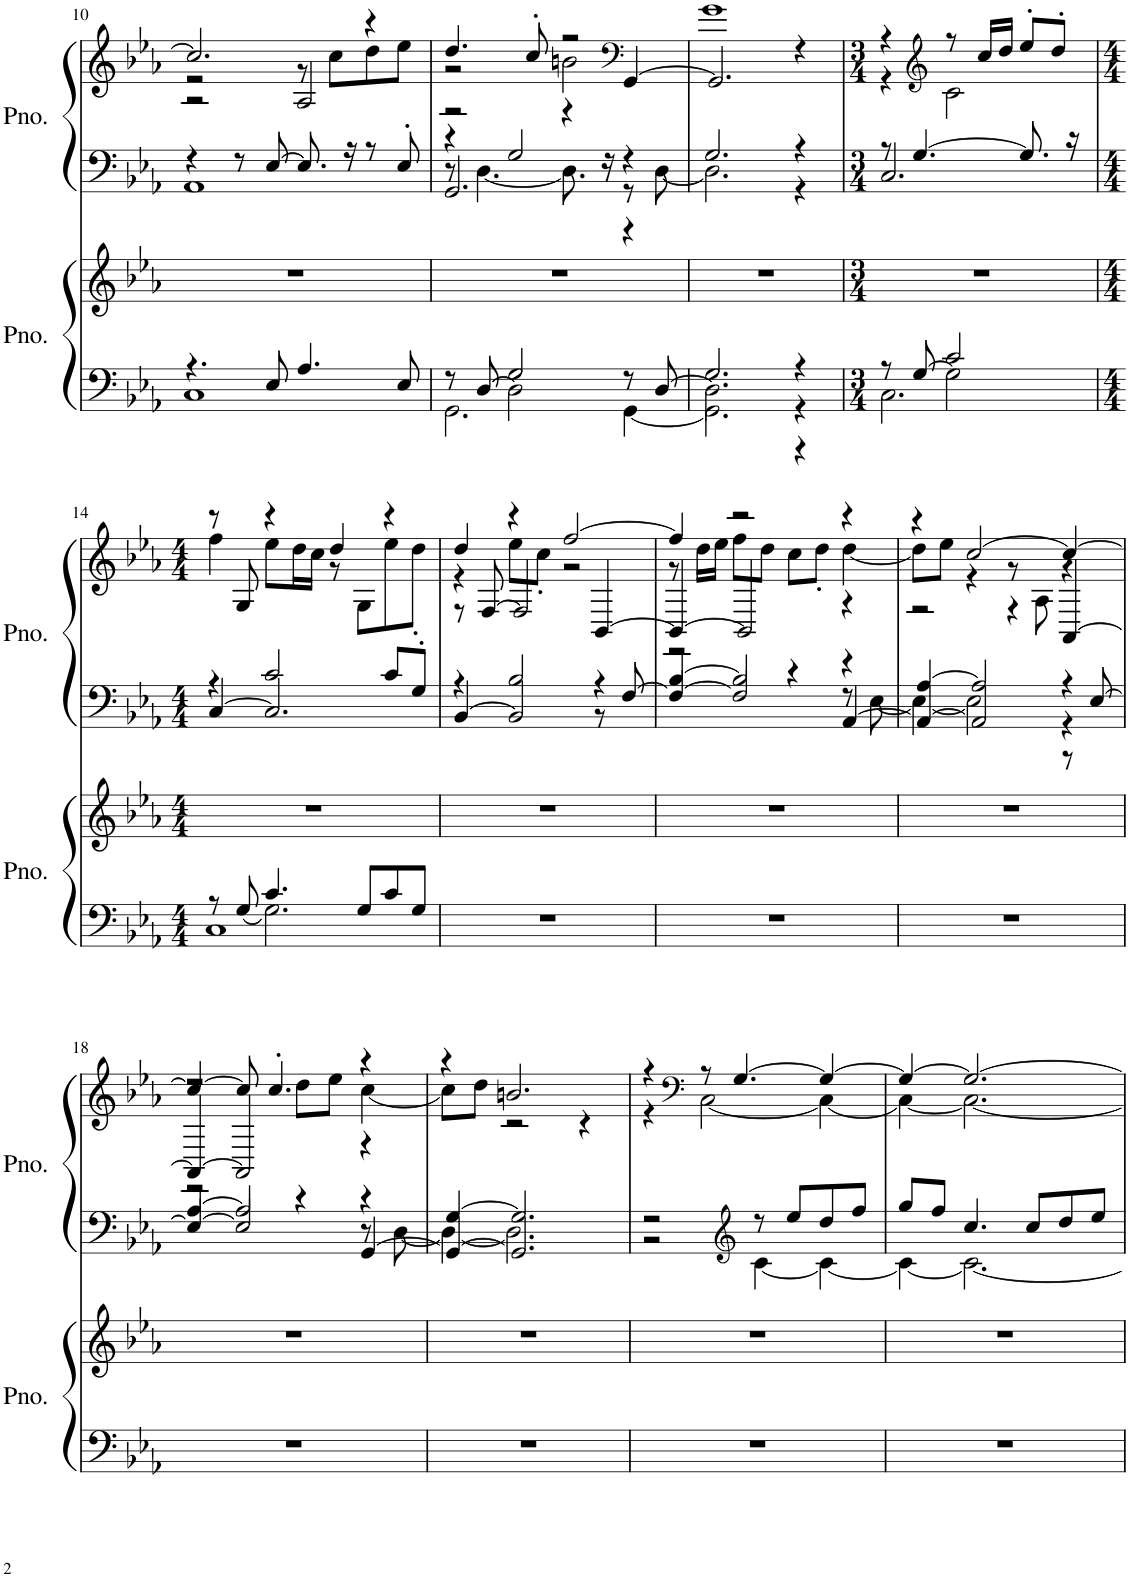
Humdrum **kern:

**kern	**kern	**kern	**kern
*part2	*part2	*part1	*part1
*staff4	*staff3	*staff2	*staff1
*I"Piano	*	*I"Piano	*
*I'Pno.	*	*I'Pno.	*
!!LO:PB:g=z
*clefF4	*clefG2	*clefG2	*clefF4
*k[b-e-a-]	*k[b-e-a-]	*k[b-e-a-]	*k[b-e-a-]
*M4/4	*M4/4	*M4/4	*M4/4
=10	=10	=10	=10
*^	*	*^	*^
*	*	*	*	*	*	*^
4.r	1C	1r	4r	1AA-	2.cc/]	2r	2r
.	.	.	8r	.	.	.	.
8E-/	.	.	[8E-/	.	.	.	.
4.A-/	.	.	8.E-/]	.	.	8r	2A-/
.	.	.	.	.	.	8cc\L	.
.	.	.	16r	.	.	.	.
.	.	.	8r	.	4r	8dd\	.
8E-/	.	.	8E-'/	.	.	8ee-\J	.
=11	=11	=11	=11	=11	=11	=11	=11
*	*^	*	*	*^	*	*	*
8r	2.GG\	4ryy	1r	4r	8r	2.GG/	4.dd/	2r	2r
[8D/	.	.	.	.	[4.D\	.	.	.	.
2G/	.	2D\]	.	2G/	.	.	.	.	.
.	.	.	.	.	.	.	8cc'/	.	.
.	.	.	.	.	8.D\]	.	2r	2bn\	4r
.	.	.	.	.	16r	.	.	.	.
*	*	*	*	*	*	*	*clefF4	*	*
8r	[4GG\	4ryy	.	4r	8r	4r	.	.	[4GG/
[8D/	.	.	.	.	[8D\	.	.	.	.
*	*	*	*	*	*v	*v	*	*	*
*	*	*	*	*	*	*	*v	*v
=12	=12	=12	=12	=12	=12	=12	=12
2.G/	2.GG\]	2.D\]	1r	2.G/	2.D\]	1g	2.GG/]
4r	4r	4r	.	4r	4r	.	4r
=13	=13	=13	=13	=13	=13	=13	=13
*M3/4	*	*	*M3/4	*M3/4	*	*M3/4	*
8r	2.C\	4ryy	2.r	8r	2.C/	4r	4r
[8G/	.	.	.	[4.G/	.	.	.
*	*	*	*	*	*	*clefG2	*
2c/	.	2G\]	.	.	.	8r	2c\
.	.	.	.	.	.	16cc/LL	.
.	.	.	.	.	.	16dd/JJ	.
.	.	.	.	8.G/]	.	8ee-'/L	.
.	.	.	.	.	.	8dd'/J	.
.	.	.	.	16r	.	.	.
!!LO:LB:g=z	!!
=14	=14	=14	=14	=14	=14	=14	=14
*M4/4	*	*	*M4/4	*M4/4	*	*M4/4	*
8r	1C	4ryy	1r	4r	[4C/	8r	4ff\
8G/	.	.	.	.	.	8G/	.
4.c/	.	2.G\	.	2c/	2.C/]	4r	8ee-\L
.	.	.	.	.	.	.	16dd\L
.	.	.	.	.	.	.	16cc\JJ
.	.	.	.	.	.	4dd/	8r
8G/L	.	.	.	.	.	.	8G\L
8c/	.	.	.	8c/L	.	4r	8ee-\
8G/J	.	.	.	8G'/J	.	.	8dd'\J
*v	*v	*v	*	*	*	*	*
=15	=15	=15	=15	=15	=15
*	*	*	*	*	*^
1r	1r	4r	[4BB-/	4dd/	4r	8r
.	.	.	.	.	.	[8F/
.	.	2B-/	2BB-/]	4r	8ee-\L	2F/]
.	.	.	.	.	8cc'\J	.
.	.	.	.	[2ff/	2r	.
.	.	4r	8r	.	.	[4BB-/
.	.	.	[8F/	.	.	.
=16	=16	=16	=16	=16	=16	=16
*	*	*	*^	*	*	*
1r	1r	[4B-/	2r	4F/_	4ff/]	8r	4BB-/_
.	.	.	.	.	.	16dd\LL	.
.	.	.	.	.	.	16ee-\JJ	.
.	.	2B-/]	.	2F/]	2r	8ff\L	2BB-/]
.	.	.	.	.	.	8dd\J	.
.	.	.	4r	.	.	8cc\L	.
.	.	.	.	.	.	8dd'\J	.
.	.	4r	8r	[4AA-/	4r	[4dd\	4r
.	.	.	[8E-\	.	.	.	.
=17	=17	=17	=17	=17	=17	=17	=17
1r	1r	[4A-/	4E-\_	4AA-/_	4r	8dd\L]	2r
.	.	.	.	.	.	8ee-\J	.
.	.	2A-/]	2E-\]	2AA-/]	[2cc/	4r	.
.	.	.	.	.	.	8r	4r
.	.	.	.	.	.	8A-\	.
.	.	4r	4r	8r	4cc/_	4r	[4AA-/
.	.	.	.	[8E-/	.	.	.
!!LO:LB:g=z	!!	!!
=18	=18	=18	=18	=18	=18	=18	=18
1r	1r	[4A-/	2r	4E-/_	4cc/_	2r	4AA-/_
.	.	2A-/]	.	2E-/]	8cc/]	.	2AA-/]
.	.	.	.	.	4.cc'/	.	.
.	.	.	4r	.	.	8dd\L	.
.	.	.	.	.	.	8ee-\J	.
.	.	4r	8r	[4GG/	4r	[4cc\	4r
.	.	.	[8D\	.	.	.	.
*	*	*	*	*	*	*v	*v
=19	=19	=19	=19	=19	=19	=19
1r	1r	[4G/	4D\_	4GG/_	4r	8cc\L]
.	.	.	.	.	.	8dd\J
.	.	2.G/]	2.D\]	2.GG/]	2.bn/	2r
.	.	.	.	.	.	4r
*	*	*	*v	*v	*	*
=20	=20	=20	=20	=20	=20
1r	1r	2r	2r	4r	4r
*	*	*	*	*clefF4	*
.	.	.	.	8r	[2C\
.	.	.	.	[4.G/	.
*	*	*clefG2	*	*	*
.	.	8r	[4c\	.	.
.	.	8ee-/L	.	.	.
.	.	8dd/	4c\_	4G/_	4C\_
.	.	8ff/J	.	.	.
=21	=21	=21	=21	=21	=21
1r	1r	8gg/L	4c\_	4G/_	4C\_
.	.	8ff/J	.	.	.
.	.	4.cc/	2.c\_	2.G/_	2.C\_
.	.	8cc/L	.	.	.
.	.	8dd/	.	.	.
.	.	8ee-/J	.	.	.
*	*	*v	*v	*	*
*	*	*	*v	*v
=	=	=	=
*-	*-	*-	*-
